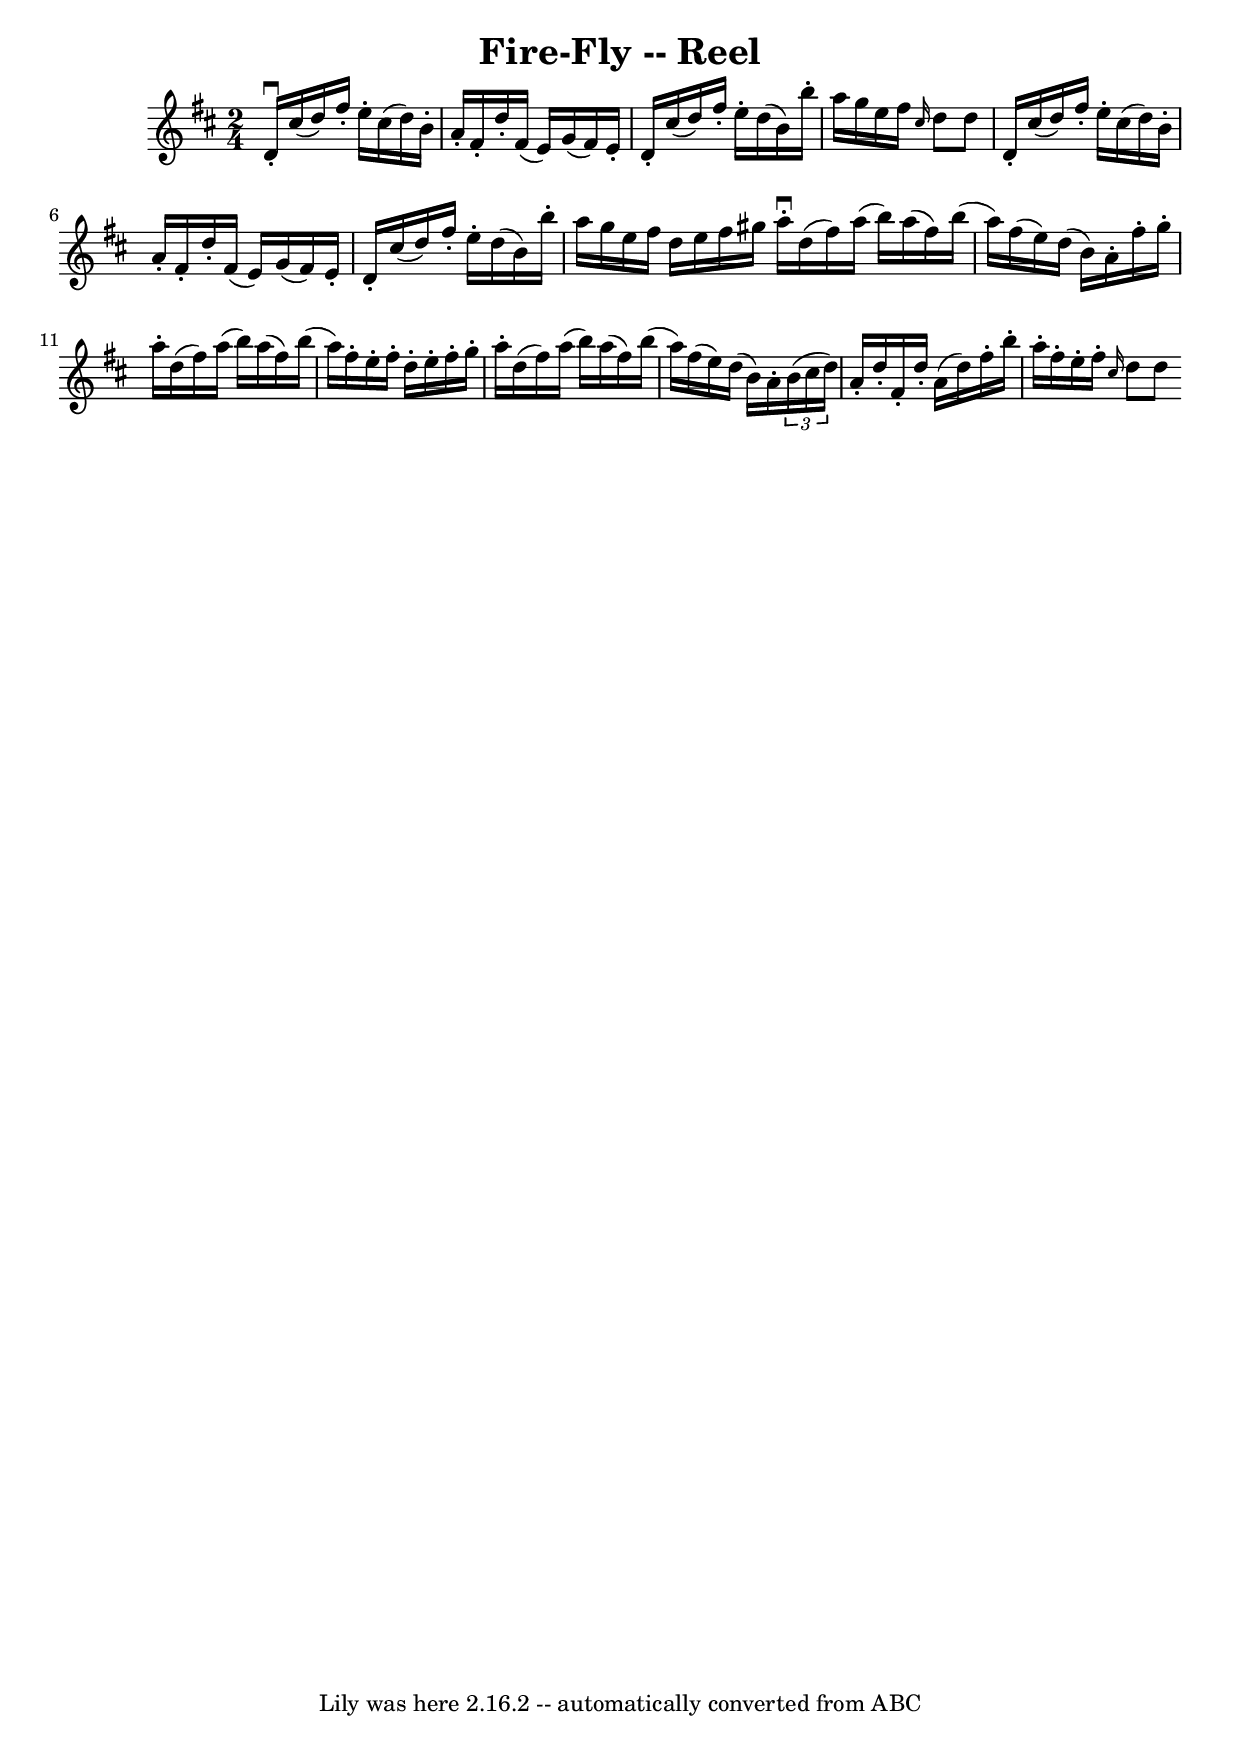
\version "2.16.2"
\include "Mammoth.ily"
\header {
  %% book = "Ryan's Mammoth Collection"
  crossRefNumber = "1"
  footnotes = ""
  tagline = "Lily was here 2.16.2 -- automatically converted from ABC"
  title = "Fire-Fly -- Reel"

}
voicedefault =  {


  \time 2/4 
  \key d \major
  d'16^\downbow-. cis''16 (d''16) fis''16-.    e''16-. cis''16 (d''16) b'16-.    |
  a'16-. fis'16-.      d''16-. fis'16 (e'16) g'16 (fis'16) e'16-.    |
  
  d'16-. cis''16 (d''16) fis''16-. e''16-. d''16 (b'16)      b''16-.    |
  a''16 g''16 e''16 fis''16    \grace { cis''16 
					 				      } d''8 d''8     |
  d'16-. cis''16 (d''16) fis''16-.     e''16-. cis''16 (d''16) b'16-.    |
  a'16-. fis'16-.      d''16-. fis'16 (e'16) g'16 (fis'16) e'16-.    |
  
  d'16-. cis''16 (d''16) fis''16-. e''16-. d''16 (b'16)      b''16-.    |
  a''16 g''16 e''16 fis''16 d''16 e''16       fis''16 gis''16    \bar " |." a''16^\downbow-. d''16 (fis''16)      a''16 (b''16) a''16 (fis''16) b''16 ( |
  a''16)      fis''16 (e''16) d''16 (b'16) a'16-. fis''16-. g''16-.     |
  a''16-. d''16 (fis''16) a''16 (b''16) a''16 (   fis''16) b''16 ( |
  a''16) fis''16-. e''16-. fis''16-. d''16-. e''16-. fis''16-. g''16-.   |
  a''16-.      d''16 (fis''16) a''16 (b''16) a''16 (fis''16) b''16 (  |
  a''16) fis''16 (e''16) d''16 (b'16) a'16-.   
  \times 2/3 { b'16 (cis''16 d''16)  	     }    |
  a'16-. d''16-. fis'16-. d''16-. a'16 (d''16) fis''16-. b''16-.    |
  a''16-. fis''16-. e''16-. fis''16-.   \grace { cis''16  
 						   } d''8 d''8    \bar " |."   

}

\score{
  <<

    \context Staff="default"
    {
      \voicedefault 
      
    }

  >>
  \layout {
    
  }
  \midi {
  }

}
